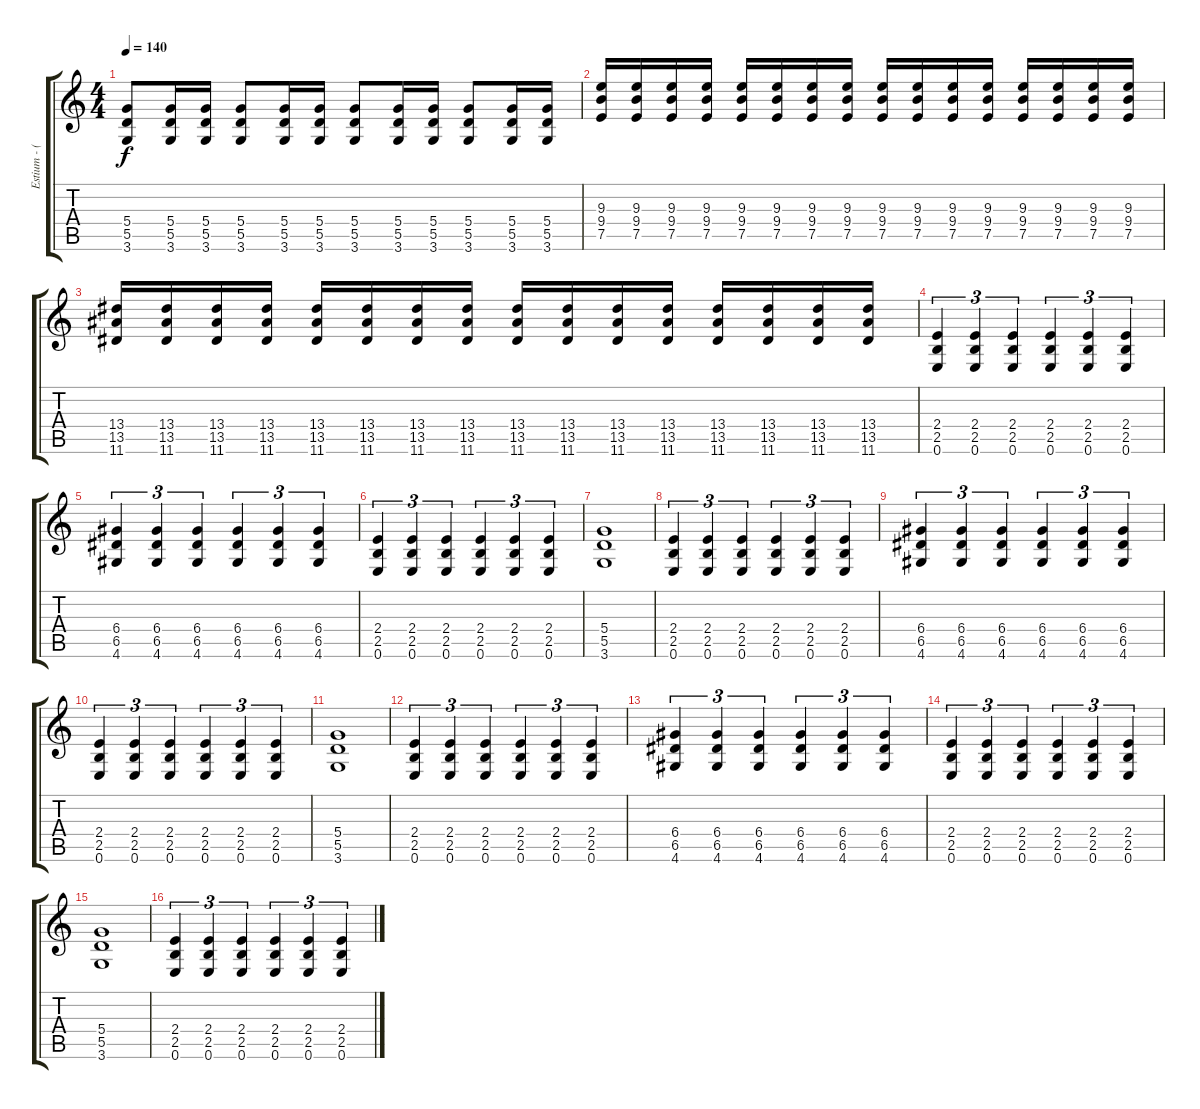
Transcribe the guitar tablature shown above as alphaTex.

\track ("Estium - (Backing Guitars)" "Estium - (") {instrument distortionguitar}
\staff {score tabs}
\tuning (E4 B3 G3 D3 A2 E2) {hide}
\ts (4 4)
\tempo 140
\clef g2
\ks c
(5.4 5.5 3.6).8{dy f} (5.4 5.5 3.6).16 (5.4 5.5 3.6).16 (5.4 5.5 3.6).8 (5.4 5.5 3.6).16 (5.4 5.5 3.6).16 (5.4 5.5 3.6).8 (5.4 5.5 3.6).16 (5.4 5.5 3.6).16 (5.4 5.5 3.6).8 (5.4 5.5 3.6).16 (5.4 5.5 3.6).16 |
(9.3 9.4 7.5).16 (9.3 9.4 7.5).16 (9.3 9.4 7.5).16 (9.3 9.4 7.5).16 (9.3 9.4 7.5).16 (9.3 9.4 7.5).16 (9.3 9.4 7.5).16 (9.3 9.4 7.5).16 (9.3 9.4 7.5).16 (9.3 9.4 7.5).16 (9.3 9.4 7.5).16 (9.3 9.4 7.5).16 (9.3 9.4 7.5).16 (9.3 9.4 7.5).16 (9.3 9.4 7.5).16 (9.3 9.4 7.5).16 |
(13.4 13.5 11.6).16 (13.4 13.5 11.6).16 (13.4 13.5 11.6).16 (13.4 13.5 11.6).16 (13.4 13.5 11.6).16 (13.4 13.5 11.6).16 (13.4 13.5 11.6).16 (13.4 13.5 11.6).16 (13.4 13.5 11.6).16 (13.4 13.5 11.6).16 (13.4 13.5 11.6).16 (13.4 13.5 11.6).16 (13.4 13.5 11.6).16 (13.4 13.5 11.6).16 (13.4 13.5 11.6).16 (13.4 13.5 11.6).16 |
(2.4 2.5 0.6).4{tu (3 2)} (2.4 2.5 0.6).4{tu (3 2)} (2.4 2.5 0.6).4{tu (3 2)} (2.4 2.5 0.6).4{tu (3 2)} (2.4 2.5 0.6).4{tu (3 2)} (2.4 2.5 0.6).4{tu (3 2)} |
(6.4 6.5 4.6).4{tu (3 2)} (6.4 6.5 4.6).4{tu (3 2)} (6.4 6.5 4.6).4{tu (3 2)} (6.4 6.5 4.6).4{tu (3 2)} (6.4 6.5 4.6).4{tu (3 2)} (6.4 6.5 4.6).4{tu (3 2)} |
(2.4 2.5 0.6).4{tu (3 2)} (2.4 2.5 0.6).4{tu (3 2)} (2.4 2.5 0.6).4{tu (3 2)} (2.4 2.5 0.6).4{tu (3 2)} (2.4 2.5 0.6).4{tu (3 2)} (2.4 2.5 0.6).4{tu (3 2)} |
(5.4 5.5 3.6).1 |
(2.4 2.5 0.6).4{tu (3 2)} (2.4 2.5 0.6).4{tu (3 2)} (2.4 2.5 0.6).4{tu (3 2)} (2.4 2.5 0.6).4{tu (3 2)} (2.4 2.5 0.6).4{tu (3 2)} (2.4 2.5 0.6).4{tu (3 2)} |
(6.4 6.5 4.6).4{tu (3 2)} (6.4 6.5 4.6).4{tu (3 2)} (6.4 6.5 4.6).4{tu (3 2)} (6.4 6.5 4.6).4{tu (3 2)} (6.4 6.5 4.6).4{tu (3 2)} (6.4 6.5 4.6).4{tu (3 2)} |
(2.4 2.5 0.6).4{tu (3 2)} (2.4 2.5 0.6).4{tu (3 2)} (2.4 2.5 0.6).4{tu (3 2)} (2.4 2.5 0.6).4{tu (3 2)} (2.4 2.5 0.6).4{tu (3 2)} (2.4 2.5 0.6).4{tu (3 2)} |
(5.4 5.5 3.6).1 |
(2.4 2.5 0.6).4{tu (3 2) volume 12 instrument distortionguitar} (2.4 2.5 0.6).4{tu (3 2)} (2.4 2.5 0.6).4{tu (3 2)} (2.4 2.5 0.6).4{tu (3 2)} (2.4 2.5 0.6).4{tu (3 2)} (2.4 2.5 0.6).4{tu (3 2)} |
(6.4 6.5 4.6).4{tu (3 2)} (6.4 6.5 4.6).4{tu (3 2)} (6.4 6.5 4.6).4{tu (3 2)} (6.4 6.5 4.6).4{tu (3 2)} (6.4 6.5 4.6).4{tu (3 2)} (6.4 6.5 4.6).4{tu (3 2)} |
(2.4 2.5 0.6).4{tu (3 2) volume 12 instrument distortionguitar} (2.4 2.5 0.6).4{tu (3 2)} (2.4 2.5 0.6).4{tu (3 2)} (2.4 2.5 0.6).4{tu (3 2)} (2.4 2.5 0.6).4{tu (3 2)} (2.4 2.5 0.6).4{tu (3 2)} |
(5.4 5.5 3.6).1 |
(2.4 2.5 0.6).4{tu (3 2) volume 12 instrument distortionguitar} (2.4 2.5 0.6).4{tu (3 2)} (2.4 2.5 0.6).4{tu (3 2)} (2.4 2.5 0.6).4{tu (3 2)} (2.4 2.5 0.6).4{tu (3 2)} (2.4 2.5 0.6).4{tu (3 2)}
